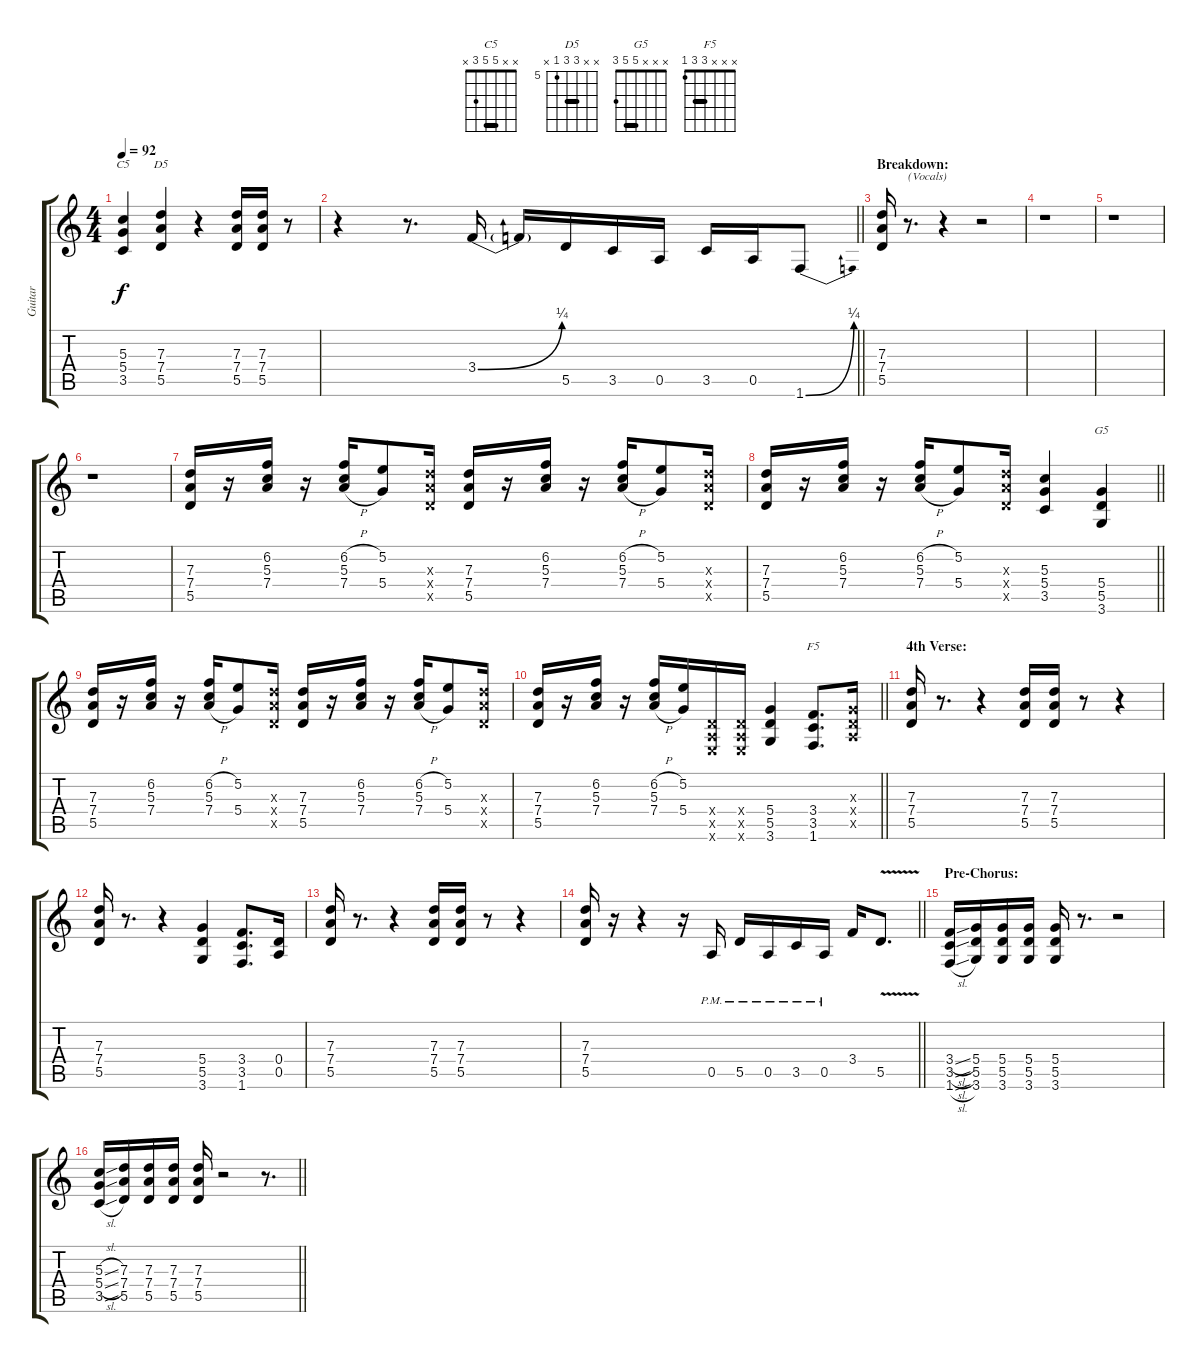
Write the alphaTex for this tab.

\track ("Guitar" "Guitar") {instrument overdrivenguitar}
\staff {score tabs}
\tuning (E4 B3 G3 D3 A2 E2) {hide}
\chord ("C5" x x 5 5 3 x) {barre 5}
\chord ("D5" x x 7 7 5 x) {firstfret 5 barre 7}
\chord ("G5" x x x 5 5 3) {barre 5}
\chord ("F5" x x x 3 3 1) {barre 3}
\ts (4 4)
\tempo 92
\clef g2
\ks c
(5.3 5.4 3.5).4{ch "C5" dy f} (7.3 7.4 5.5).4{ch "D5"} r.4 (7.3 7.4 5.5).16 (7.3 7.4 5.5).16 r.8 |
\barLineRight lightlight
r.4 r.8{d} 3.4{be (bend 0 0 60 1)}.16 3.4{t}.16 5.5.16 3.5.16 0.5.16 3.5.16 0.5.16 1.6{be (bend 0 0 60 1)}.8 |
\section ("" "Breakdown:")
(7.3 7.4 5.5).16 r.8{d txt "(Vocals)"} r.4 r.2 |
r.1 |
r.1 |
r.1 |
(7.3 7.4 5.5).16 r.16 (6.2 5.3 7.4).16 r.16 (6.2{h} 5.3 7.4{h}).16 (5.2 5.4).8 (7.3{x} 7.4{x} 5.5{x}).16 (7.3 7.4 5.5).16 r.16 (6.2 5.3 7.4).16 r.16 (6.2{h} 5.3 7.4{h}).16 (5.2 5.4).8 (7.3{x} 7.4{x} 5.5{x}).16 |
\barLineRight lightlight
(7.3 7.4 5.5).16 r.16 (6.2 5.3 7.4).16 r.16 (6.2{h} 5.3 7.4{h}).16 (5.2 5.4).8 (7.3{x} 7.4{x} 5.5{x}).16 (5.3 5.4 3.5).4 (5.4 5.5 3.6).4{ch "G5"} |
(7.3 7.4 5.5).16 r.16 (6.2 5.3 7.4).16 r.16 (6.2{h} 5.3 7.4{h}).16 (5.2 5.4).8 (7.3{x} 7.4{x} 5.5{x}).16 (7.3 7.4 5.5).16 r.16 (6.2 5.3 7.4).16 r.16 (6.2{h} 5.3 7.4{h}).16 (5.2 5.4).8 (7.3{x} 7.4{x} 5.5{x}).16 |
\barLineRight lightlight
(7.3 7.4 5.5).16 r.16 (6.2 5.3 7.4).16 r.16 (6.2{h} 5.3 7.4{h}).16 (5.2 5.4).16 (0.4{x} 0.5{x} 0.6{x}).16 (0.4{x} 0.5{x} 0.6{x}).16 (5.4 5.5 3.6).4 (3.4 3.5 1.6).8{d ch "F5"} (0.3{x} 0.4{x} 0.5{x}).16 |
\section ("" "4th Verse:")
(7.3 7.4 5.5).16 r.8{d} r.4 (7.3 7.4 5.5).16 (7.3 7.4 5.5).16 r.8 r.4 |
(7.3 7.4 5.5).16 r.8{d} r.4 (5.4 5.5 3.6).4 (3.4 3.5 1.6).8{d} (0.4 0.5).16 |
(7.3 7.4 5.5).16 r.8{d} r.4 (7.3 7.4 5.5).16 (7.3 7.4 5.5).16 r.8 r.4 |
\barLineRight lightlight
(7.3 7.4 5.5).16 r.16 r.4 r.16 0.5{pm}.16 5.5{pm}.16 0.5{pm}.16 3.5{pm}.16 0.5{pm}.16 3.4.16 5.5{v}.8{d} |
\section ("" "Pre-Chorus:")
(3.4{sl} 3.5{sl} 1.6{sl}).16 (5.4 5.5 3.6).16 (5.4 5.5 3.6).16 (5.4 5.5 3.6).16 (5.4 5.5 3.6).16 r.8{d} r.2 |
\barLineRight lightlight
(5.3{sl} 5.4{sl} 3.5{sl}).16 (7.3 7.4 5.5).16 (7.3 7.4 5.5).16 (7.3 7.4 5.5).16 (7.3 7.4 5.5).16 r.2 r.8{d}
